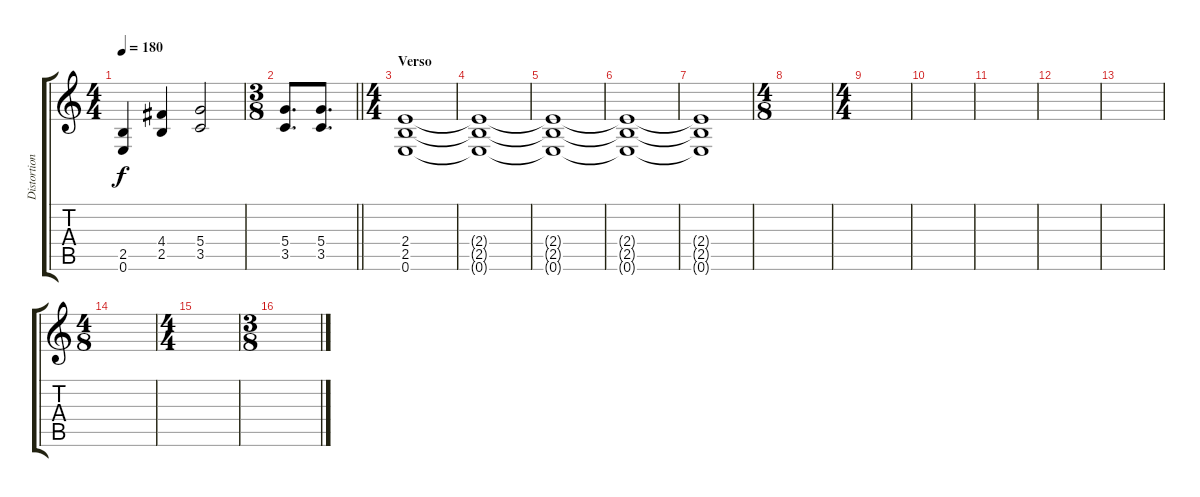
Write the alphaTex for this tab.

\track ("Distortion" "Distortion") {instrument distortionguitar}
\staff {score tabs}
\tuning (E4 B3 G3 D3 A2 E2) {hide}
\ts (4 4)
\tempo 180
\clef g2
\ks c
(2.5 0.6).4{dy f} (4.4 2.5).4 (5.4 3.5).2 |
\ts (3 8)
\barLineRight lightlight
(5.4 3.5).8{d} (5.4 3.5).8{d} |
\ts (4 4)
\section ("" "Verso")
(2.4 2.5 0.6).1 |
(2.4{t} 2.5{t} 0.6{t}).1 |
(2.4{t} 2.5{t} 0.6{t}).1 |
(2.4{t} 2.5{t} 0.6{t}).1 |
(2.4{t} 2.5{t} 0.6{t}).1 |
\ts (4 8)
|
\ts (4 4)
|
|
|
|
|
\ts (4 8)
|
\ts (4 4)
|
\ts (3 8)
